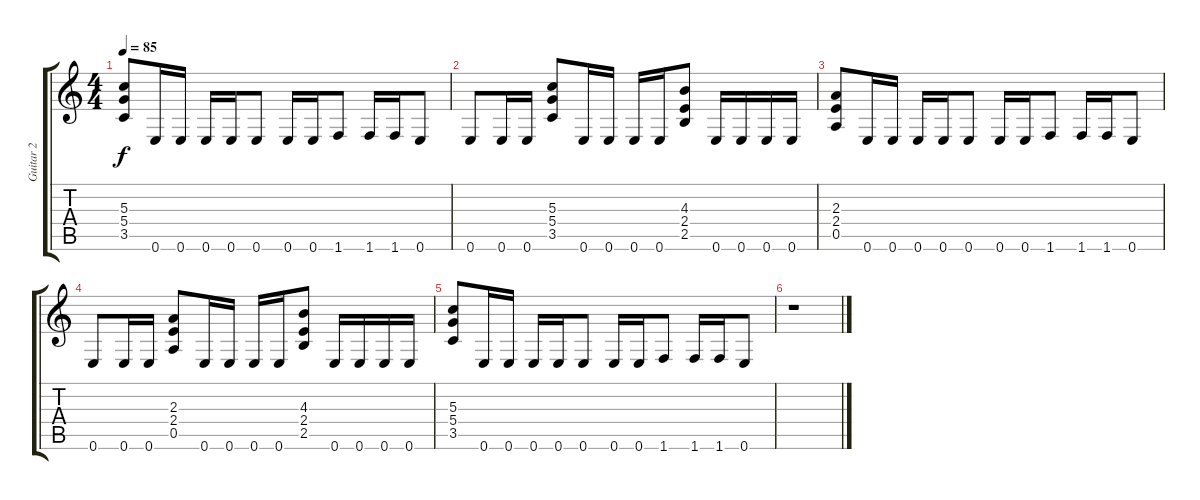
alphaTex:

\track ("Guitar 2" "Guitar 2") {instrument distortionguitar}
\staff {score tabs}
\tuning (E4 B3 G3 D3 A2 E2) {hide}
\ts (4 4)
\tempo 85
\clef g2
\ks c
(5.3 5.4 3.5).8{dy f} 0.6.16 0.6.16 0.6.16 0.6.16 0.6.8 0.6.16 0.6.16 1.6.8 1.6.16 1.6.16 0.6.8 |
0.6.8 0.6.16 0.6.16 (5.3 5.4 3.5).8 0.6.16 0.6.16 0.6.16 0.6.16 (4.3 2.4 2.5).8 0.6.16 0.6.16 0.6.16 0.6.16 |
(2.3 2.4 0.5).8 0.6.16 0.6.16 0.6.16 0.6.16 0.6.8 0.6.16 0.6.16 1.6.8 1.6.16 1.6.16 0.6.8 |
0.6.8 0.6.16 0.6.16 (2.3 2.4 0.5).8 0.6.16 0.6.16 0.6.16 0.6.16 (4.3 2.4 2.5).8 0.6.16 0.6.16 0.6.16 0.6.16 |
(5.3 5.4 3.5).8 0.6.16 0.6.16 0.6.16 0.6.16 0.6.8 0.6.16 0.6.16 1.6.8 1.6.16 1.6.16 0.6.8 |
r.1
